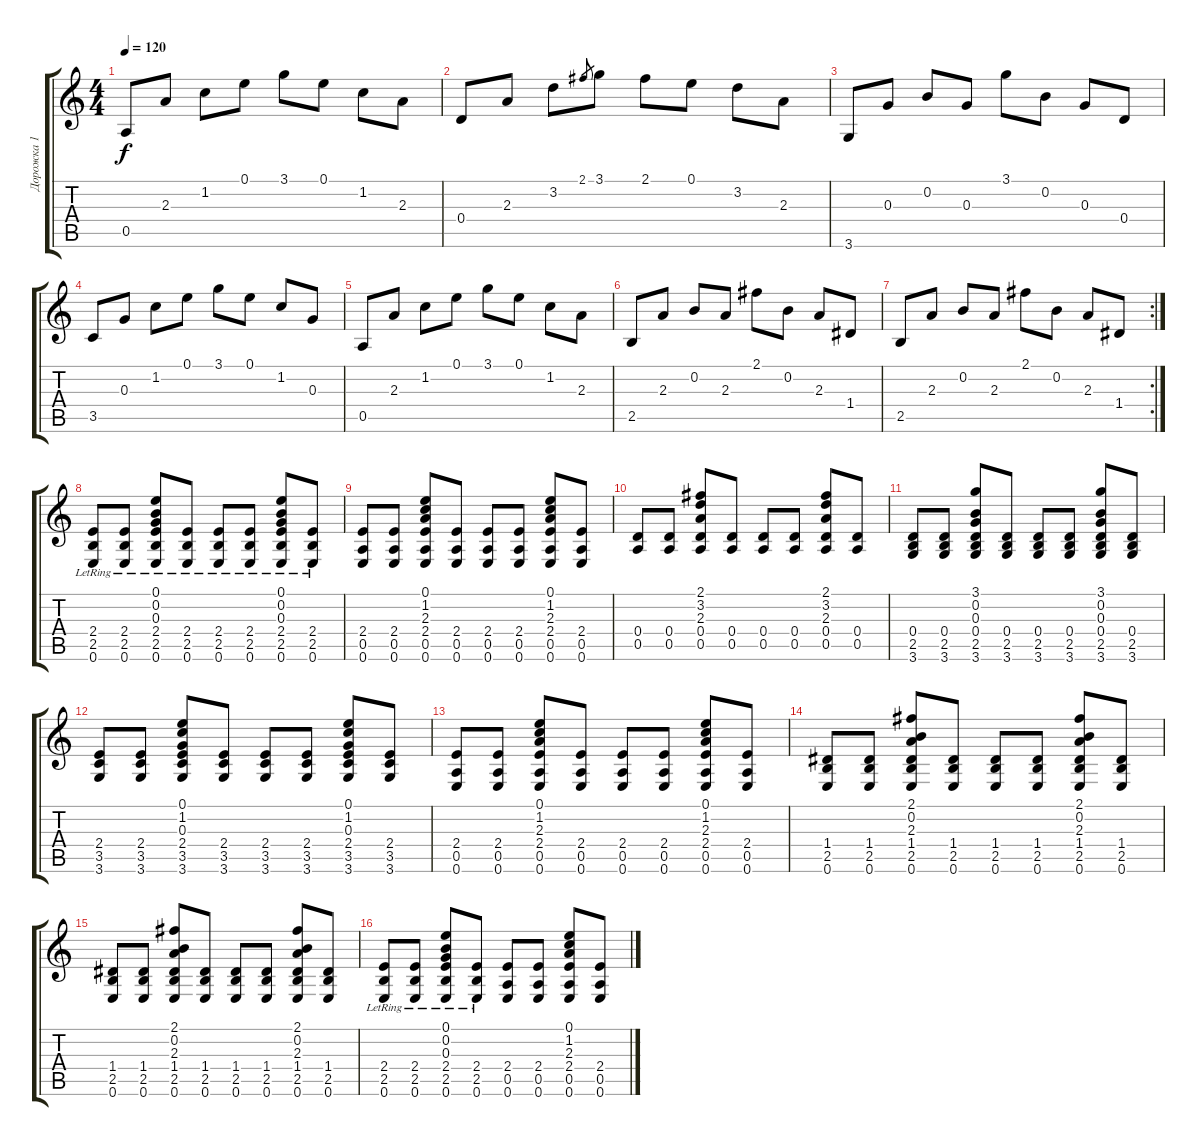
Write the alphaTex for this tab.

\track ("Дорожка 1" "Дорожка 1") {instrument acousticguitarsteel}
\staff {score tabs}
\tuning (E4 B3 G3 D3 A2 E2) {hide}
\ts (4 4)
\tempo 120
\clef g2
\ks c
0.5.8{dy f} 2.3.8 1.2.8 0.1.8 3.1.8 0.1.8 1.2.8 2.3.8 |
0.4.8 2.3.8 3.2.8 2.1.8{gr} 3.1.8 2.1.8 0.1.8 3.2.8 2.3.8 |
3.6.8 0.3.8 0.2.8 0.3.8 3.1.8 0.2.8 0.3.8 0.4.8 |
3.5.8 0.3.8 1.2.8 0.1.8 3.1.8 0.1.8 1.2.8 0.3.8 |
0.5.8 2.3.8 1.2.8 0.1.8 3.1.8 0.1.8 1.2.8 2.3.8 |
2.5.8 2.3.8 0.2.8 2.3.8 2.1.8 0.2.8 2.3.8 1.4.8 |
\rc 2
2.5.8 2.3.8 0.2.8 2.3.8 2.1.8 0.2.8 2.3.8 1.4.8 |
(2.4{lr} 2.5{lr} 0.6{lr}).8 (2.4{lr} 2.5{lr} 0.6{lr}).8 (0.1{lr} 0.2{lr} 0.3{lr} 2.4{lr} 2.5{lr} 0.6{lr}).8 (2.4{lr} 2.5{lr} 0.6{lr}).8 (2.4{lr} 2.5{lr} 0.6{lr}).8 (2.4{lr} 2.5{lr} 0.6{lr}).8 (0.1{lr} 0.2{lr} 0.3{lr} 2.4{lr} 2.5{lr} 0.6{lr}).8 (2.4{lr} 2.5{lr} 0.6{lr}).8 |
(2.4 0.5 0.6).8 (2.4 0.5 0.6).8 (0.1 1.2 2.3 2.4 0.5 0.6).8 (2.4 0.5 0.6).8 (2.4 0.5 0.6).8 (2.4 0.5 0.6).8 (0.1 1.2 2.3 2.4 0.5 0.6).8 (2.4 0.5 0.6).8 |
(0.4 0.5).8 (0.4 0.5).8 (2.1 3.2 2.3 0.4 0.5).8 (0.4 0.5).8 (0.4 0.5).8 (0.4 0.5).8 (2.1 3.2 2.3 0.4 0.5).8 (0.4 0.5).8 |
(0.4 2.5 3.6).8 (0.4 2.5 3.6).8 (3.1 0.2 0.3 0.4 2.5 3.6).8 (0.4 2.5 3.6).8 (0.4 2.5 3.6).8 (0.4 2.5 3.6).8 (3.1 0.2 0.3 0.4 2.5 3.6).8 (0.4 2.5 3.6).8 |
(2.4 3.5 3.6).8 (2.4 3.5 3.6).8 (0.1 1.2 0.3 2.4 3.5 3.6).8 (2.4 3.5 3.6).8 (2.4 3.5 3.6).8 (2.4 3.5 3.6).8 (0.1 1.2 0.3 2.4 3.5 3.6).8 (2.4 3.5 3.6).8 |
(2.4 0.5 0.6).8 (2.4 0.5 0.6).8 (0.1 1.2 2.3 2.4 0.5 0.6).8 (2.4 0.5 0.6).8 (2.4 0.5 0.6).8 (2.4 0.5 0.6).8 (0.1 1.2 2.3 2.4 0.5 0.6).8 (2.4 0.5 0.6).8 |
(1.4 2.5 0.6).8 (1.4 2.5 0.6).8 (2.1 0.2 2.3 1.4 2.5 0.6).8 (1.4 2.5 0.6).8 (1.4 2.5 0.6).8 (1.4 2.5 0.6).8 (2.1 0.2 2.3 1.4 2.5 0.6).8 (1.4 2.5 0.6).8 |
(1.4 2.5 0.6).8 (1.4 2.5 0.6).8 (2.1 0.2 2.3 1.4 2.5 0.6).8 (1.4 2.5 0.6).8 (1.4 2.5 0.6).8 (1.4 2.5 0.6).8 (2.1 0.2 2.3 1.4 2.5 0.6).8 (1.4 2.5 0.6).8 |
(2.4{lr} 2.5{lr} 0.6{lr}).8 (2.4{lr} 2.5{lr} 0.6{lr}).8 (0.1{lr} 0.2{lr} 0.3{lr} 2.4{lr} 2.5{lr} 0.6{lr}).8 (2.4{lr} 2.5{lr} 0.6{lr}).8 (2.4 0.5 0.6).8 (2.4 0.5 0.6).8 (0.1 1.2 2.3 2.4 0.5 0.6).8 (2.4 0.5 0.6).8
